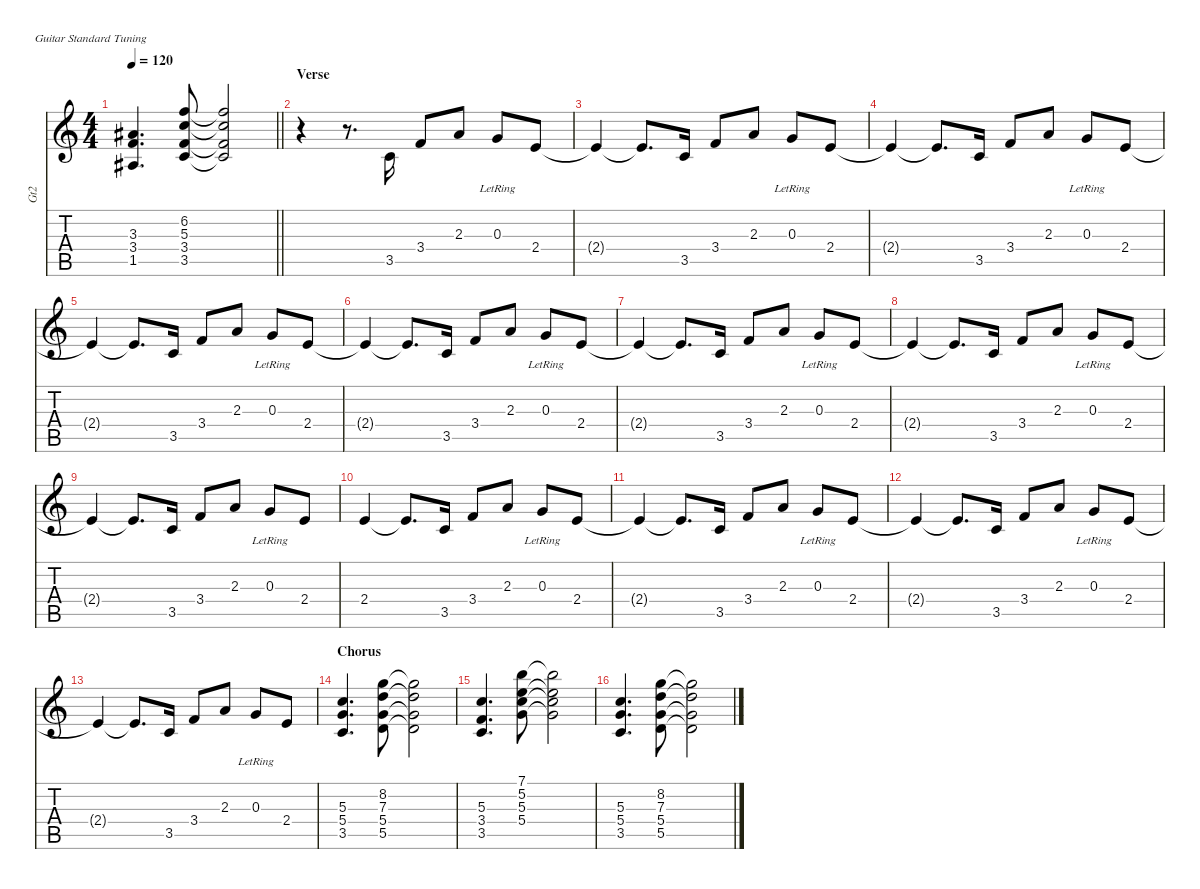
\defaultSystemsLayout 4
\hideDynamics
\bracketExtendMode nobrackets
\otherSystemsTrackNameOrientation horizontal
\track ("Guitar 2" "Gt2") {defaultSystemsLayout 8 multiBarRest instrument electricguitarclean}
\staff {score tabs}
\tuning (E4 B3 G3 D3 A2 E2)
\ts (4 4)
\tempo 120
\clef g2
\barLineRight lightlight
\ks c
(1.5{acc #} 3.4 3.3{acc #}).4{d dy mf beam Up} (3.5 3.4 5.3 6.2).8{beam Up} (3.5{t} 3.4{t} 5.3{t} 6.2{t}).2{beam Up} |
\section ("" "Verse")
r.4{beam Down} r.8{d beam Down} 3.5.16{beam Up} 3.4.8{beam Up} 2.3.8{beam Up} 0.3{lr}.8{beam Up} 2.4.8{beam Up} |
2.4{t}.4{beam Up} 2.4{t}.8{d beam Up} 3.5.16{beam Up} 3.4.8{beam Up} 2.3.8{beam Up} 0.3{lr}.8{beam Up} 2.4.8{beam Up} |
2.4{t}.4{beam Up} 2.4{t}.8{d beam Up} 3.5.16{beam Up} 3.4.8{beam Up} 2.3.8{beam Up} 0.3{lr}.8{beam Up} 2.4.8{beam Up} |
2.4{t}.4{beam Up} 2.4{t}.8{d beam Up} 3.5.16{beam Up} 3.4.8{beam Up} 2.3.8{beam Up} 0.3{lr}.8{beam Up} 2.4.8{beam Up} |
2.4{t}.4{beam Up} 2.4{t}.8{d beam Up} 3.5.16{beam Up} 3.4.8{beam Up} 2.3.8{beam Up} 0.3{lr}.8{beam Up} 2.4.8{beam Up} |
2.4{t}.4{beam Up} 2.4{t}.8{d beam Up} 3.5.16{beam Up} 3.4.8{beam Up} 2.3.8{beam Up} 0.3{lr}.8{beam Up} 2.4.8{beam Up} |
2.4{t}.4{beam Up} 2.4{t}.8{d beam Up} 3.5.16{beam Up} 3.4.8{beam Up} 2.3.8{beam Up} 0.3{lr}.8{beam Up} 2.4.8{beam Up} |
2.4{t}.4{beam Up} 2.4{t}.8{d beam Up} 3.5.16{beam Up} 3.4.8{beam Up} 2.3.8{beam Up} 0.3{lr}.8{beam Up} 2.4.8{beam Up} |
2.4.4{beam Up} 2.4{t}.8{d beam Up} 3.5.16{beam Up} 3.4.8{beam Up} 2.3.8{beam Up} 0.3{lr}.8{beam Up} 2.4.8{beam Up} |
2.4{t}.4{beam Up} 2.4{t}.8{d beam Up} 3.5.16{beam Up} 3.4.8{beam Up} 2.3.8{beam Up} 0.3{lr}.8{beam Up} 2.4.8{beam Up} |
2.4{t}.4{beam Up} 2.4{t}.8{d beam Up} 3.5.16{beam Up} 3.4.8{beam Up} 2.3.8{beam Up} 0.3{lr}.8{beam Up} 2.4.8{beam Up} |
2.4{t}.4{beam Up} 2.4{t}.8{d beam Up} 3.5.16{beam Up} 3.4.8{beam Up} 2.3.8{beam Up} 0.3{lr}.8{beam Up} 2.4.8{beam Up} |
\section ("" "Chorus")
(3.5 5.4 5.3).4{d beam Up} (5.5 5.4 7.3 8.2).8{beam Down} (5.5{t} 5.4{t} 7.3{t} 8.2{t}).2{beam Down} |
(3.5 3.4 5.3).4{d beam Up} (5.4 5.3 5.2 7.1).8{beam Down} (5.4{t} 5.3{t} 5.2{t} 7.1{t}).2{beam Down} |
(3.5 5.4 5.3).4{d beam Up} (5.5 5.4 7.3 8.2).8{beam Down} (5.5{t} 5.4{t} 7.3{t} 8.2{t}).2{beam Down}
